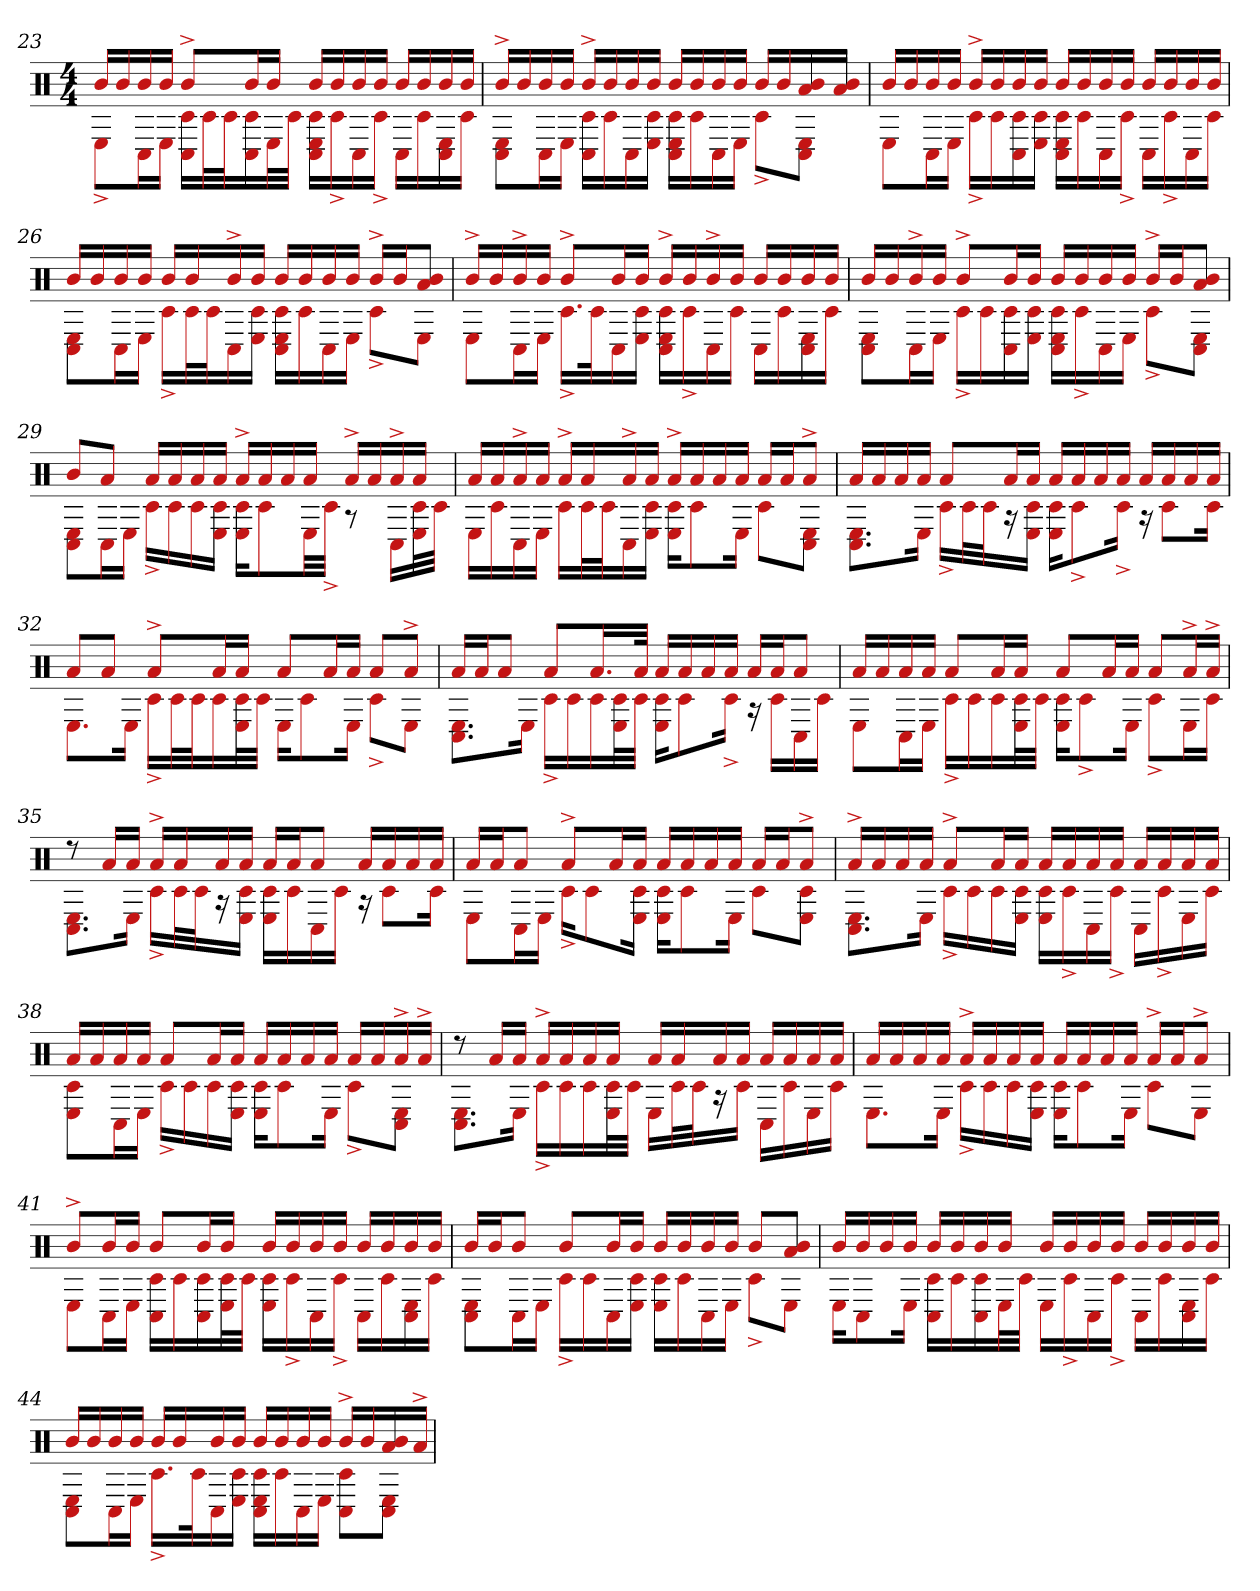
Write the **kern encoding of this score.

**kern
*part1
*staff1
*clefX
*k[]
*M4/4
=23
*^
16bLL	8E^L
16b	.
16b	16C#L
16bJJ	16EJJ
8b^L	16C# 16c#LL
.	32c#L
.	32c#J
16bL	16C# 16c#
16bJJ	32EL
.	32c#JJJ
16bLL	16C# 16E 16c#LL
16b	16c#^
16b	16C#
16bJJ	16c#^JJ
16bLL	16C#LL
16b	16c#
16b	16C# 16E
16bJJ	16c#JJ
=24	=24
16b^LL	8C# 8EL
16b	.
16b	16C#L
16bJJ	16EJJ
16b^LL	16C# 16c#LL
16b	16c#
16b	16C#
16bJJ	16c# 16EJJ
16bLL	16c# 16C# 16ELL
16b	16c#
16b	16C#
16bJJ	16EJJ
16bLL	8c#^L
16b	.
16a 16b	8C# 8EJ
16a 16bJJ	.
=25	=25
16bLL	8EL
16b	.
16b	16C#L
16bJJ	16EJJ
16b^LL	16c#^LL
16b	16c#
16b	16C# 16c#
16bJJ	16c# 16EJJ
16bLL	16c# 16C# 16ELL
16b	16c#
16b	16C#
16bJJ	16c#^JJ
16bLL	16C#LL
16b	16c#^
16b	16C#
16bJJ	16c#JJ
=26	=26
16bLL	8C# 8EL
16b	.
16b	16C#L
16bJJ	16EJJ
16bLL	16c#^LL
16b	32c#L
.	32c#J
16b^	16C#
16bJJ	16E 16c#JJ
16bLL	16c# 16C# 16ELL
16b	16c#
16b	16C#
16bJJ	16EJJ
16b^LL	8c#^L
16bJ	.
8a 8bJ	8EJ
=27	=27
16b^LL	8EL
16b	.
16b^	16C#L
16bJJ	16EJJ
8b^L	16.c#^LL
.	32c#k
16bL	16C#
16bJJ	16E 16c#JJ
16b^LL	16c# 16C# 16ELL
16b	16c#^
16b^	16C#
16bJJ	16c#JJ
16bLL	16C#LL
16b	16c#
16b	16C# 16E
16bJJ	16c#JJ
=28	=28
16bLL	8C# 8EL
16b	.
16b^	16C#L
16bJJ	16EJJ
8b^L	16c#^LL
.	16c#
16bL	16c# 16C#
16bJJ	16E 16c#JJ
16bLL	16C# 16E 16c#LL
16b	16c#^
16b	16C#
16bJJ	16EJJ
16b^LL	8c#^L
16bJ	.
8a 8bJ	8C# 8EJ
=29	=29
8bL	8C# 8EL
8aJ	16C#L
.	16EJJ
16aLL	16c#^LL
16a	16c#
16a	16c#
16aJJ	16E 16c#JJ
16a^LL	16c# 16EKL
16a	8c#
16a	.
16aJJ	32ELL
.	32c#^JJJ
16a^LL	8r
16a	.
16a^	16C#LL
16aJJ	32c# 32EL
.	32c#JJJ
=30	=30
16aLL	16ELL
16a	16c#
16a^	16C#
16aJJ	16EJJ
16a^LL	16c#LL
16a	32c#L
.	32c#J
16a^	16C#
16aJJ	16E 16c#JJ
16a^LL	16c# 16EKL
16a	8c#
16a	.
16aJJ	16EJk
16aLL	8c#L
16aJ	.
8a^J	8E 8C#J
=31	=31
16aLL	8.C# 8.EL
16a	.
16a	.
16aJJ	16EJk
8aL	16c#^LL
.	32c#L
.	32c#J
16aL	16r
16aJJ	16c# 16EJJ
16aLL	16c# 16EKL
16a	8c#^
16a	.
16aJJ	16c#^Jk
16aLL	16r
16a	8c#L
16a	.
16aJJ	16c#Jk
=32	=32
8aL	8.EL
8aJ	.
.	16EJk
8a^L	16c#^LL
.	32c#L
.	32c#J
16aL	16c#
16aJJ	32c# 32EL
.	32c#JJJ
8aL	16EKL
.	8c#
16aL	.
16aJJ	16EJk
8aL	8c#^L
8a^J	8EJ
=33	=33
16aLL	8.E 8.C#L
16aJ	.
8aJ	.
.	16EJk
8aL	16c#^LL
.	16c#
16.aL	16c#
.	32c# 32EL
32aJJk	32c#JJJ
16aLL	16c# 16EKL
16a	8c#
16a	.
16aJJ	16c#^Jk
16aLL	16r
16aJ	16c#LL
8aJ	16C#
.	16c#JJ
=34	=34
16aLL	8EL
16a	.
16a	16C#L
16aJJ	16EJJ
8aL	16c#^LL
.	16c#
16aL	16c#
16aJJ	32c# 32EL
.	32c#JJJ
8aL	16E 16c#KL
.	8c#^
16aL	.
16aJJ	16EJk
8aL	8c#^L
16a^L	16EL
16a^JJ	16c#JJ
=35	=35
8r	8.C# 8.EL
16aLL	.
16aJJ	16EJk
16a^LL	16c#^LL
16a	32c#L
.	32c#J
16a	16r
16aJJ	16E 16c#JJ
16aLL	16c# 16ELL
16aJ	16c#
8aJ	16C#
.	16c#JJ
16aLL	16r
16a	8c#L
16a	.
16aJJ	16c#Jk
=36	=36
16aLL	8EL
16aJ	.
8aJ	16C#L
.	16EJJ
8a^L	16c#^KL
.	8c#
16aL	.
16aJJ	16E 16c#Jk
16aLL	16c# 16EKL
16a	8c#
16a	.
16aJJ	16EJk
16aLL	8c#L
16aJ	.
8a^J	8E 8c#J
=37	=37
16a^LL	8.C# 8.EL
16a	.
16a	.
16aJJ	16EJk
8a^L	16c#^LL
.	16c#
16aL	16c#
16aJJ	16E 16c#JJ
16aLL	16c# 16ELL
16a	16c#^
16a	16C#
16aJJ	16c#^JJ
16aLL	16C#LL
16a	16c#^
16a	16E
16aJJ	16c#JJ
=38	=38
16aLL	8c# 8EL
16a	.
16a	16C#L
16aJJ	16EJJ
8aL	16c#^LL
.	16c#
16aL	16c#
16aJJ	16E 16c#JJ
16aLL	16c# 16EKL
16a	8c#
16a	.
16aJJ	16EJk
16aLL	8c#^L
16a	.
16a^	8C# 8EJ
16a^JJ	.
=39	=39
8r	8.C# 8.EL
16aLL	.
16aJJ	16EJk
16a^LL	16c#^LL
16a	16c#
16a	16c#
16aJJ	32c# 32EL
.	32c#JJJ
16aLL	16ELL
16a	32c#L
.	32c#J
16a	16r
16aJJ	16c#JJ
16aLL	16C#LL
16a	16c#
16a	16E
16aJJ	16c#JJ
=40	=40
16aLL	8.EL
16a	.
16a	.
16aJJ	16EJk
16a^LL	16c#^LL
16a	16c#
16a	16c#
16aJJ	16E 16c#JJ
16aLL	16E 16c#KL
16a	8c#
16a	.
16aJJ	16EJk
16a^LL	8c#L
16aJ	.
8a^J	8EJ
=41	=41
8b^L	8EL
16bL	16C#L
16bJJ	16EJJ
8bL	16C# 16c#LL
.	16c#
16bL	16C# 16c#
16bJJ	32E 32c#L
.	32c#JJJ
16bLL	16E 16c#LL
16b	16c#^
16b	16C#
16bJJ	16c#^JJ
16bLL	16C#LL
16b	16c#
16b	16C# 16E
16bJJ	16c#JJ
=42	=42
16bLL	8C# 8EL
16bJ	.
8bJ	16C#L
.	16EJJ
8bL	16c#^LL
.	16c#
16bL	16C#
16bJJ	16E 16c#JJ
16bLL	16c# 16ELL
16b	16c#
16b	16C#
16bJJ	16EJJ
8bL	8c#^L
8a 8bJ	8EJ
=43	=43
16bLL	16EKL
16b	8C#
16b	.
16bJJ	16EJk
16bLL	16C# 16c#LL
16b	16c#
16b	16c# 16C#
16bJJ	32EL
.	32c#JJJ
16bLL	16ELL
16b	16c#^
16b	16C#
16bJJ	16c#^JJ
16bLL	16C#LL
16b	16c#
16b	16E 16C#
16bJJ	16c#JJ
=44	=44
16bLL	8C# 8EL
16b	.
16b	16C#L
16bJJ	16EJJ
16bLL	16.c#^LL
16b	.
.	32c#k
16b	16C#
16bJJ	16E 16c#JJ
16bLL	16c# 16C# 16ELL
16b	16c#
16b	16C#
16bJJ	16EJJ
16b^LL	8C# 8c#L
16b	.
16a 16b	8C# 8EJ
16a^JJ	.
*v	*v
=
*-
